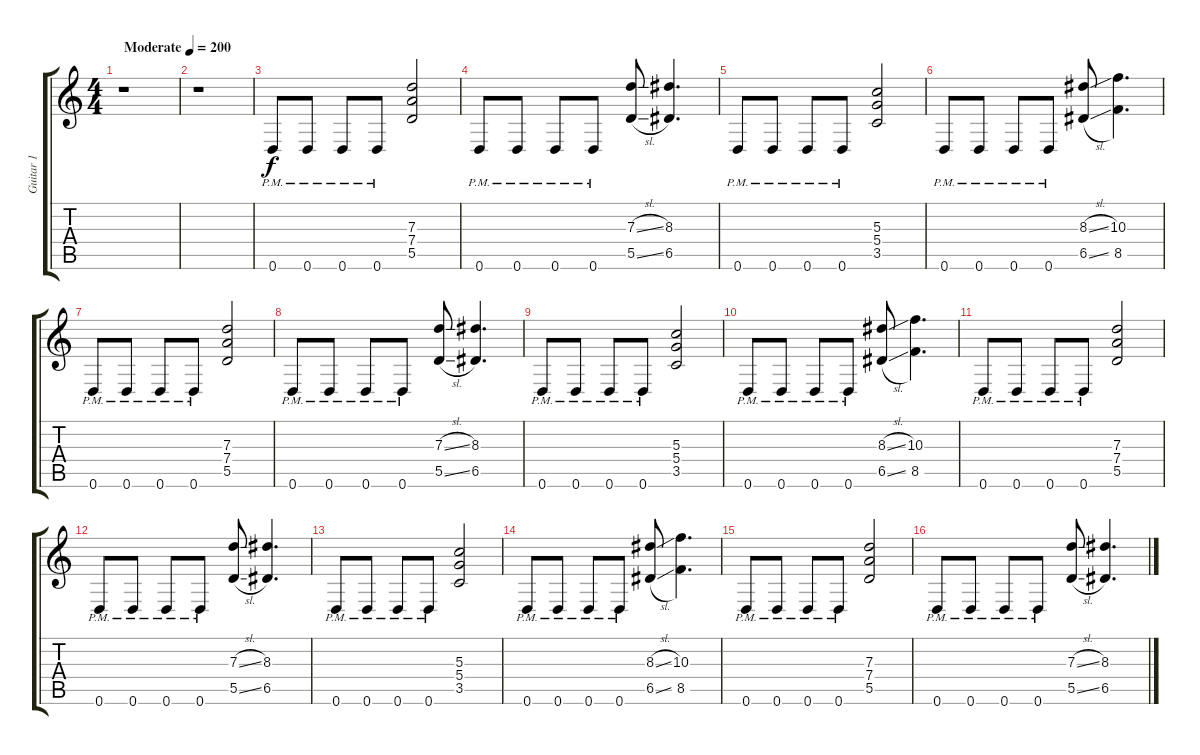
\track ("Guitar 1" "Guitar 1") {instrument overdrivenguitar}
\staff {score tabs}
\tuning (E4 B3 G3 D3 A2 D2) {hide}
\ts (4 4)
\tempo (200 "Moderate")
\clef g2
\ks c
r.1{dy f instrument overdrivenguitar} |
r.1 |
0.6{pm}.8 0.6{pm}.8 0.6{pm}.8 0.6{pm}.8 (7.3 7.4 5.5).2 |
0.6{pm}.8 0.6{pm}.8 0.6{pm}.8 0.6{pm}.8 (7.3{sl} 5.5{sl}).8 (8.3 6.5).4{d} |
0.6{pm}.8 0.6{pm}.8 0.6{pm}.8 0.6{pm}.8 (5.3 5.4 3.5).2 |
0.6{pm}.8 0.6{pm}.8 0.6{pm}.8 0.6{pm}.8 (8.3{sl} 6.5{sl}).8 (10.3 8.5).4{d} |
0.6{pm}.8 0.6{pm}.8 0.6{pm}.8 0.6{pm}.8 (7.3 7.4 5.5).2 |
0.6{pm}.8 0.6{pm}.8 0.6{pm}.8 0.6{pm}.8 (7.3{sl} 5.5{sl}).8 (8.3 6.5).4{d} |
0.6{pm}.8 0.6{pm}.8 0.6{pm}.8 0.6{pm}.8 (5.3 5.4 3.5).2 |
0.6{pm}.8 0.6{pm}.8 0.6{pm}.8 0.6{pm}.8 (8.3{sl} 6.5{sl}).8 (10.3 8.5).4{d} |
0.6{pm}.8 0.6{pm}.8 0.6{pm}.8 0.6{pm}.8 (7.3 7.4 5.5).2 |
0.6{pm}.8 0.6{pm}.8 0.6{pm}.8 0.6{pm}.8 (7.3{sl} 5.5{sl}).8 (8.3 6.5).4{d} |
0.6{pm}.8 0.6{pm}.8 0.6{pm}.8 0.6{pm}.8 (5.3 5.4 3.5).2 |
0.6{pm}.8 0.6{pm}.8 0.6{pm}.8 0.6{pm}.8 (8.3{sl} 6.5{sl}).8 (10.3 8.5).4{d} |
0.6{pm}.8 0.6{pm}.8 0.6{pm}.8 0.6{pm}.8 (7.3 7.4 5.5).2 |
0.6{pm}.8 0.6{pm}.8 0.6{pm}.8 0.6{pm}.8 (7.3{sl} 5.5{sl}).8 (8.3 6.5).4{d}
